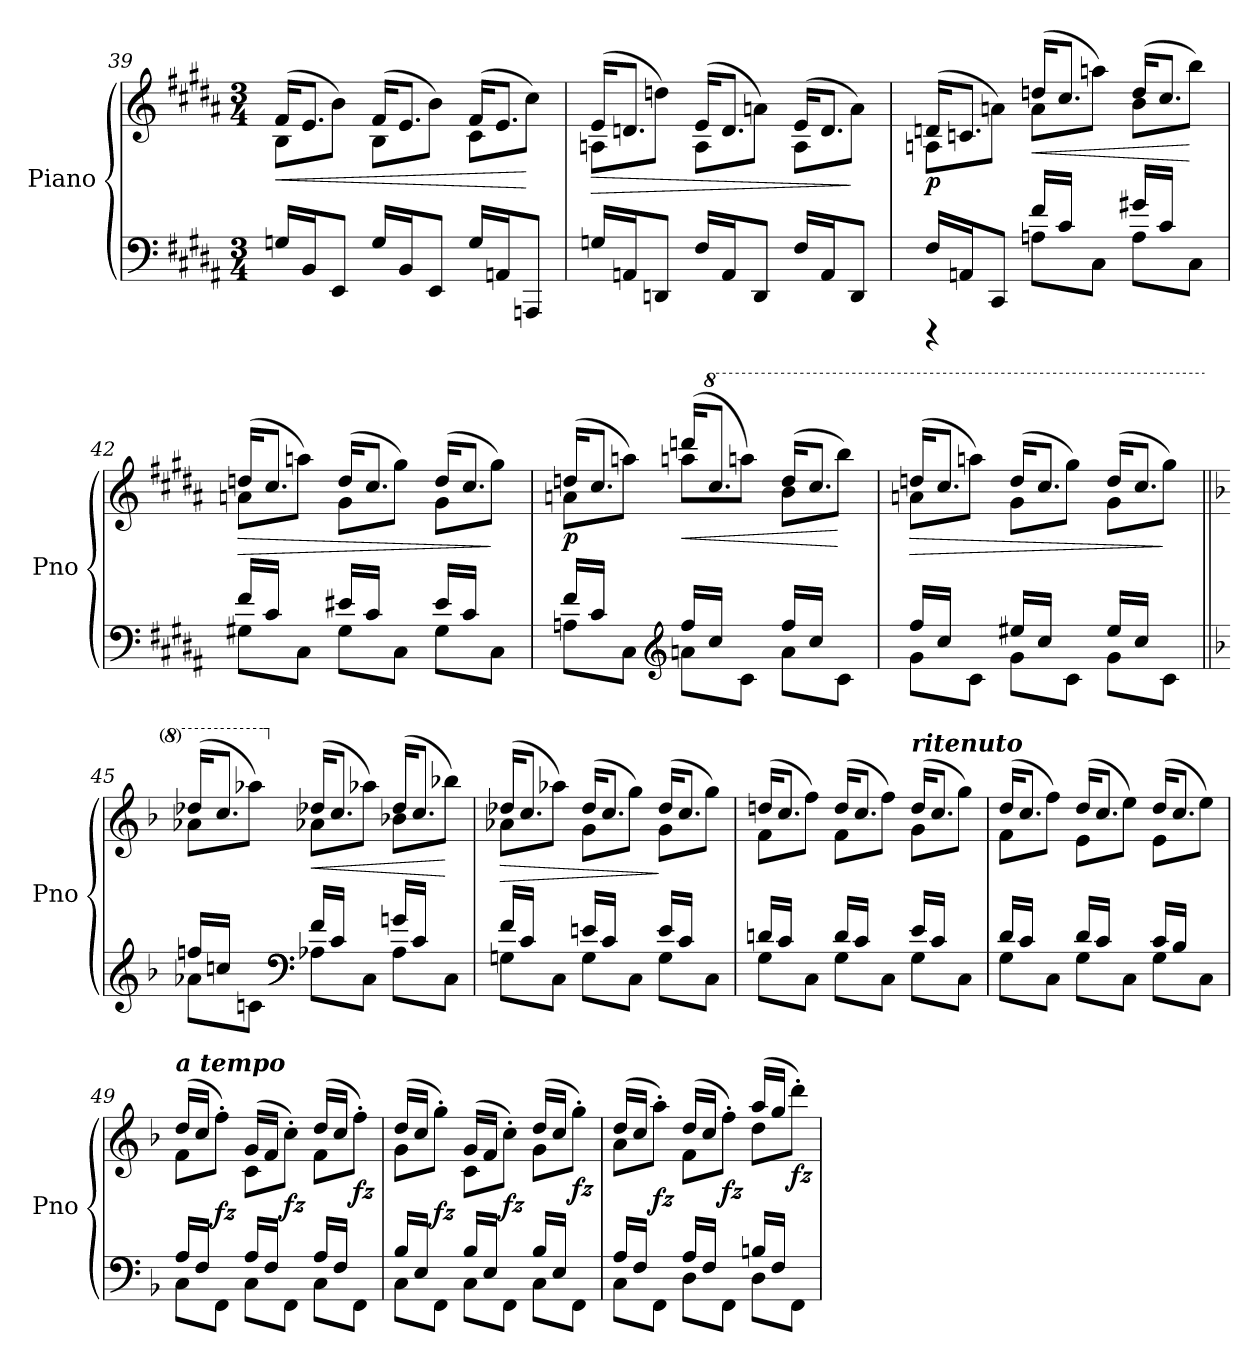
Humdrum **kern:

**kern	**kern	**dynam
*part1	*part1	*part1
*staff2	*staff1	*staff1/2
*I"Piano	*	*
*I'Pno	*	*
!!LO:LB:g=z
*clefF4	*clefG2	*
*k[f#c#g#d#a#]	*k[f#c#g#d#a#]	*
*M3/4	*M3/4	*
=39	=39	=39
!	!	!LO:HP:b
*	*^	*
16Gn/LL	(>16f#/KL	8B\L	<
16BB/J	8.e/J	.	.
8EE/J	.	8b\J)	.
16G/LL	(>16f#/KL	8B\L	.
16BB/J	8.e/J	.	.
8EE/J	.	8b\J)	.
16G/LL	(>16f#/KL	8c#\L	.
16AAn/J	8.e/J	.	.
8AAAn/J	.	8cc#\J)	[
=40	=40	=40	=40
!	!	!	!LO:HP:b
16Gn/LL	(>16e/KL	8An\L	>
16AAn/J	8.dn/J	.	.
8DDn/J	.	8ddn\J)	.
16F#/LL	(>16e/KL	8A\L	.
16AA/J	8.d/J	.	.
8DD/J	.	8an\J)	.
16F#/LL	(>16e/KL	8A\L	.
16AA/J	8.d/J	.	.
8DD/J	.	8a\J)	]
=41	=41	=41	=41
*^	*	*	*
!	!	!	!	!LO:DY:b
16F#/LL	4r	(>16dn/KL	8An\L	p
16AAn/J	.	8.cn/J	.	.
8CC#/J	.	.	8an\J)	.
!	!	!	!	!LO:HP:b
16f#/LL	8An\L	(>16ddn/KL	8a\L	<
16c#/JJ	.	8.cc#/J	.	.
8ryy	8C#\J	.	8aan\J)	.
16g#X/LL	8A\L	(>16dd/KL	8b\L	.
16c#/JJ	.	8.cc#/J	.	.
8ryy	8C#\J	.	8bb\J)	[
!!LO:PB:g=z	!!
=42	=42	=42	=42	=42
!	!	!	!	!LO:HP:b
16f#/LL	8G#X\L	(>16ddn/KL	8an\L	>
16c#/JJ	.	8.cc#/J	.	.
8ryy	8C#\J	.	8aan\J)	.
16e#X/LL	8G#\L	(>16dd/KL	8g#\L	.
16c#/JJ	.	8.cc#/J	.	.
8ryy	8C#\J	.	8gg#\J)	.
16e#/LL	8G#\L	(>16dd/KL	8g#\L	.
16c#/JJ	.	8.cc#/J	.	.
8ryy	8C#\J	.	8gg#\J)	]
=43	=43	=43	=43	=43
!	!	!	!	!LO:DY:b
16f#/LL	8An\L	(>16ddn/KL	8an\L	p
16c#/JJ	.	8.cc#/J	.	.
8ryy	8C#\J	.	8aan\J)	.
*clefG2	*	*	*	*
!	!	!	!	!LO:HP:b
16ff#/LL	8an\L	(>16dddn/KL	8aan\L	<
*	*	*8va	*	*
16cc#/JJ	.	8.ccc#/J	.	.
8ryy	8c#\J	.	8aaan\J)	.
16ff#/LL	8a\L	(>16ddd/KL	8bb\L	.
16cc#/JJ	.	8.ccc#/J	.	.
8ryy	8c#\J	.	8bbb\J)	[
=44	=44	=44	=44	=44
!	!	!	!	!LO:HP:b
16ff#/LL	8g#\L	(>16dddn/KL	8aan\L	>
16cc#/JJ	.	8.ccc#/J	.	.
8ryy	8c#\J	.	8aaan\J)	.
16ee#X/LL	8g#\L	(>16ddd/KL	8gg#\L	.
16cc#/JJ	.	8.ccc#/J	.	.
8ryy	8c#\J	.	8ggg#\J)	.
16ee#/LL	8g#\L	(>16ddd/KL	8gg#\L	.
16cc#/JJ	.	8.ccc#/J	.	.
8ryy	8c#\J	.	8ggg#\J)	]
!!LO:LB:g=z	!!
=45||	=45||	=45||	=45||	=45||
*k[b-]	*	*k[b-]	*	*
!	!	!	!	!LO:DY:b
!	!	!	!	!LO:DY:n=1:b
16ffn/LL	8a-X\L	(>16ddd-X/KL	8aa-X\L	p other-dynamics
16ccn/JJ	.	8.ccc/J	.	.
8ryy	8cn\J	.	8aaa-X\J)	.
*clefF4	*	*	*	*
*	*	*X8va	*	*
!	!	!	!	!LO:HP:b
16f/LL	8A-X\L	(>16dd-X/KL	8a-X\L	<
16c/JJ	.	8.cc/J	.	.
8ryy	8C\J	.	8aa-X\J)	.
16gn/LL	8A-\L	(>16dd-/KL	8b-X\L	.
16c/JJ	.	8.cc/J	.	.
8ryy	8C\J	.	8bb-X\J)	[
=46	=46	=46	=46	=46
!	!	!	!	!LO:HP:b
16f/LL	8Gn\L	(>16dd-X/KL	8a-X\L	>
16c/JJ	.	8.cc/J	.	.
8ryy	8C\J	.	8aa-X\J)	.
16en/LL	8G\L	(>16dd-/KL	8g\L	.
16c/JJ	.	8.cc/J	.	.
8ryy	8C\J	.	8gg\J)	.
16e/LL	8G\L	(>16dd-/KL	8g\L	]
16c/JJ	.	8.cc/J	.	.
8ryy	8C\J	.	8gg\J)	.
=47	=47	=47	=47	=47
16dn/LL	8G\L	(>16ddn/KL	8f\L	.
16c/JJ	.	8.cc/J	.	.
8ryy	8C\J	.	8ff\J)	.
16d/LL	8G\L	(>16dd/KL	8f\L	.
16c/JJ	.	8.cc/J	.	.
8ryy	8C\J	.	8ff\J)	.
!	!	!LO:TX:a:Bi:t=ritenuto	!	!
16e/LL	8G\L	(>16dd/KL	8g\L	.
16c/JJ	.	8.cc/J	.	.
8ryy	8C\J	.	8gg\J)	.
!!LO:LB:g=z	!!
=48	=48	=48	=48	=48
16d/LL	8G\L	(>16dd/KL	8f\L	.
16c/JJ	.	8.cc/J	.	.
8ryy	8C\J	.	8ff\J)	.
16d/LL	8G\L	(>16dd/KL	8e\L	.
16c/JJ	.	8.cc/J	.	.
8ryy	8C\J	.	8ee\J)	.
16c/LL	8G\L	(>16dd/KL	8e\L	.
16B-/JJ	.	8.cc/J	.	.
8ryy	8C\J	.	8ee\J)	.
=49	=49	=49	=49	=49
!	!	!LO:TX:a:Bi:t=a tempo	!	!
!	!	!	!	!LO:DY:b=2
!	!	!	!	!LO:DY:n=1:b
16A/LL	8C\L	(>16dd/LL	8f\L	other-dynamics f
16F/JJ	.	16cc/JJ	.	.
!	!	!	!	!LO:DY:n=2:b
8ryy	8FF\J	8ryy	8ff'\J)	fz
16A/LL	8C\L	(>16g/LL	8c\L	.
16F/JJ	.	16f/JJ	.	.
!	!	!	!	!LO:DY:n=3:b
8ryy	8FF\J	8ryy	8cc'\J)	fz
16A/LL	8C\L	(>16dd/LL	8f\L	.
16F/JJ	.	16cc/JJ	.	.
!	!	!	!	!LO:DY:n=4:b
8ryy	8FF\J	8ryy	8ff'\J)	fz
=50	=50	=50	=50	=50
16B-/LL	8C\L	(>16dd/LL	8g\L	.
16E/JJ	.	16cc/JJ	.	.
!	!	!	!	!LO:DY:b
8ryy	8FF\J	8ryy	8gg'\J)	fz
16B-/LL	8C\L	(>16g/LL	8c\L	.
16E/JJ	.	16f/JJ	.	.
!	!	!	!	!LO:DY:b
8ryy	8FF\J	8ryy	8cc'\J)	fz
16B-/LL	8C\L	(>16dd/LL	8g\L	.
16E/JJ	.	16cc/JJ	.	.
!	!	!	!	!LO:DY:b
8ryy	8FF\J	8ryy	8gg'\J)	fz
=51	=51	=51	=51	=51
16A/LL	8C\L	(>16dd/LL	8a\L	.
16F/JJ	.	16cc/JJ	.	.
!	!	!	!	!LO:DY:b
8ryy	8FF\J	8ryy	8aa'\J)	fz
16A/LL	8D\L	(>16dd/LL	8f\L	.
16F/JJ	.	16cc/JJ	.	.
!	!	!	!	!LO:DY:b
8ryy	8FF\J	8ryy	8ff'\J)	fz
16Bn/LL	8D\L	(>16aa/LL	8dd\L	.
16F/JJ	.	16gg/JJ	.	.
!	!	!	!	!LO:DY:b
8ryy	8FF\J	8ryy	8ddd'\J)	fz
*v	*v	*	*	*
*	*v	*v	*
=	=	=
*-	*-	*-
